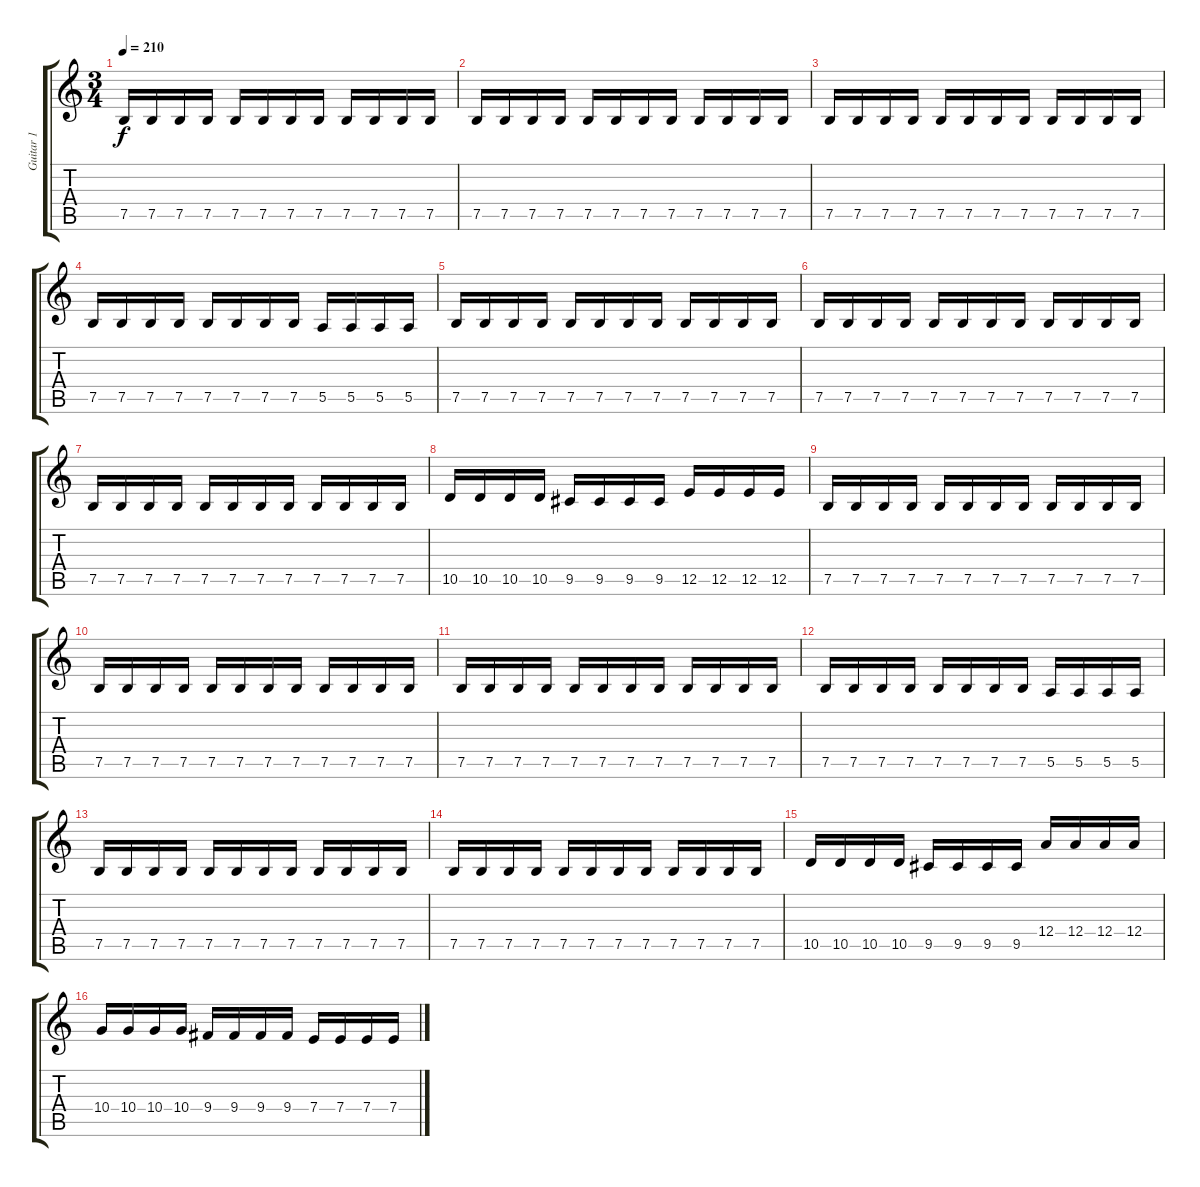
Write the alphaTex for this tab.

\track ("Guitar 1" "Guitar 1") {instrument distortionguitar}
\staff {score tabs}
\tuning (B3 Gb3 D3 A2 E2 B1) {hide}
\ts (3 4)
\tempo 210
\clef g2
\ks c
7.5.16{dy f} 7.5.16 7.5.16 7.5.16 7.5.16 7.5.16 7.5.16 7.5.16 7.5.16 7.5.16 7.5.16 7.5.16 |
7.5.16 7.5.16 7.5.16 7.5.16 7.5.16 7.5.16 7.5.16 7.5.16 7.5.16 7.5.16 7.5.16 7.5.16 |
7.5.16 7.5.16 7.5.16 7.5.16 7.5.16 7.5.16 7.5.16 7.5.16 7.5.16 7.5.16 7.5.16 7.5.16 |
7.5.16 7.5.16 7.5.16 7.5.16 7.5.16 7.5.16 7.5.16 7.5.16 5.5.16 5.5.16 5.5.16 5.5.16 |
7.5.16 7.5.16 7.5.16 7.5.16 7.5.16 7.5.16 7.5.16 7.5.16 7.5.16 7.5.16 7.5.16 7.5.16 |
7.5.16 7.5.16 7.5.16 7.5.16 7.5.16 7.5.16 7.5.16 7.5.16 7.5.16 7.5.16 7.5.16 7.5.16 |
7.5.16 7.5.16 7.5.16 7.5.16 7.5.16 7.5.16 7.5.16 7.5.16 7.5.16 7.5.16 7.5.16 7.5.16 |
10.5.16 10.5.16 10.5.16 10.5.16 9.5.16 9.5.16 9.5.16 9.5.16 12.5.16 12.5.16 12.5.16 12.5.16 |
7.5.16 7.5.16 7.5.16 7.5.16 7.5.16 7.5.16 7.5.16 7.5.16 7.5.16 7.5.16 7.5.16 7.5.16 |
7.5.16 7.5.16 7.5.16 7.5.16 7.5.16 7.5.16 7.5.16 7.5.16 7.5.16 7.5.16 7.5.16 7.5.16 |
7.5.16 7.5.16 7.5.16 7.5.16 7.5.16 7.5.16 7.5.16 7.5.16 7.5.16 7.5.16 7.5.16 7.5.16 |
7.5.16 7.5.16 7.5.16 7.5.16 7.5.16 7.5.16 7.5.16 7.5.16 5.5.16 5.5.16 5.5.16 5.5.16 |
7.5.16 7.5.16 7.5.16 7.5.16 7.5.16 7.5.16 7.5.16 7.5.16 7.5.16 7.5.16 7.5.16 7.5.16 |
7.5.16 7.5.16 7.5.16 7.5.16 7.5.16 7.5.16 7.5.16 7.5.16 7.5.16 7.5.16 7.5.16 7.5.16 |
10.5.16 10.5.16 10.5.16 10.5.16 9.5.16 9.5.16 9.5.16 9.5.16 12.4.16 12.4.16 12.4.16 12.4.16 |
10.4.16 10.4.16 10.4.16 10.4.16 9.4.16 9.4.16 9.4.16 9.4.16 7.4.16 7.4.16 7.4.16 7.4.16
